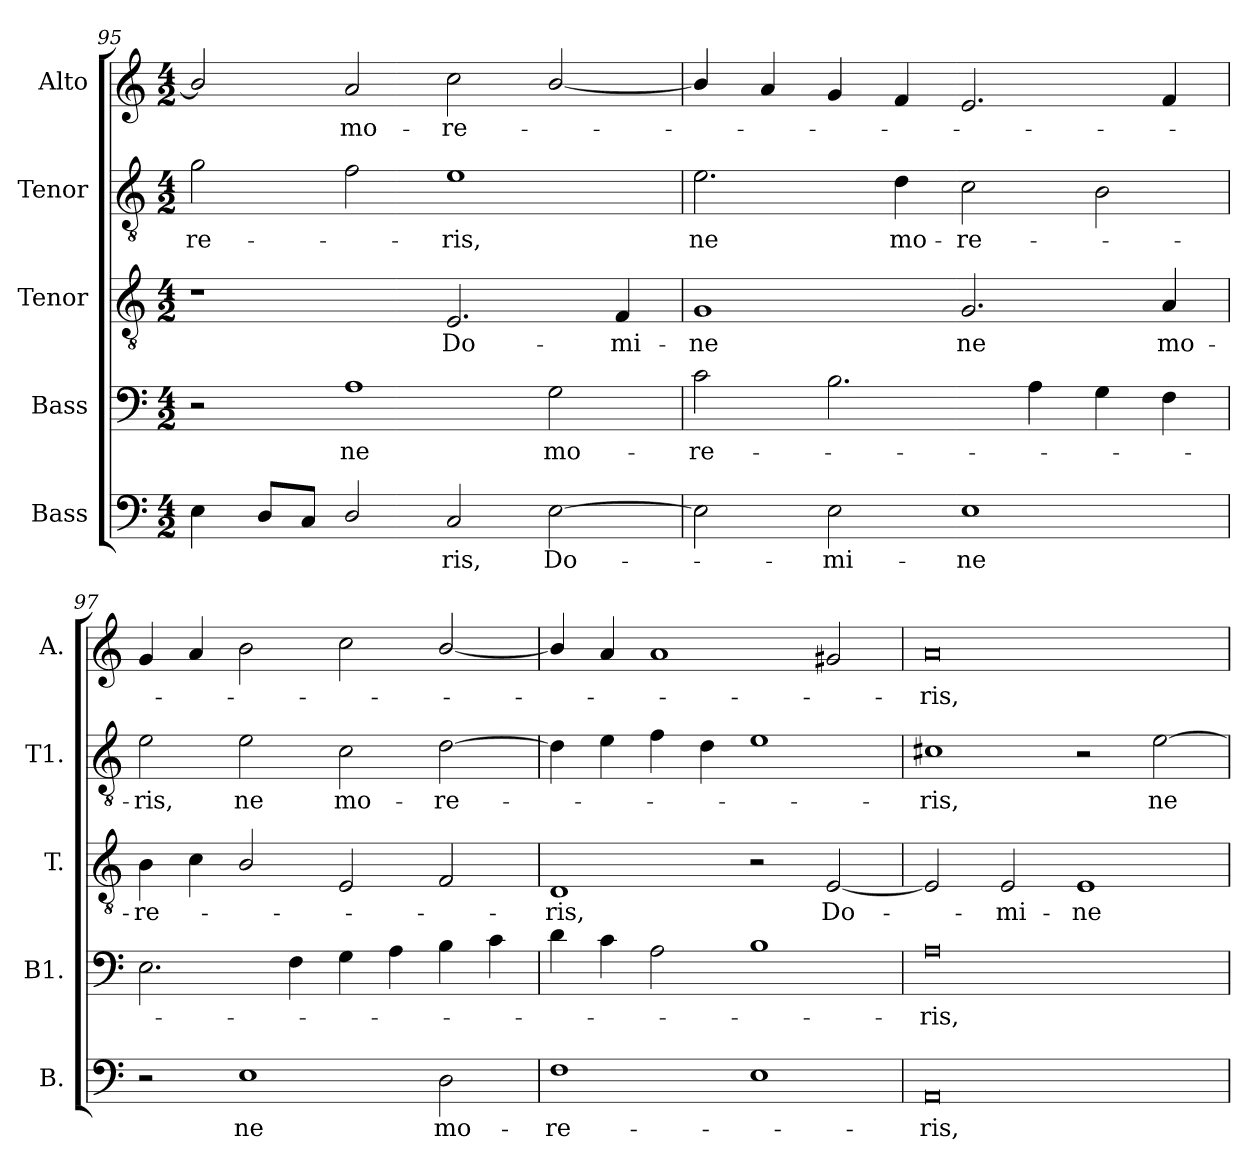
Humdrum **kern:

**kern	**text	**kern	**text	**kern	**text	**kern	**text	**kern	**text
*part5	*part5	*part4	*part4	*part3	*part3	*part2	*part2	*part1	*part1
*staff5	*staff5	*staff4	*staff4	*staff3	*staff3	*staff2	*staff2	*staff1	*staff1
*I"Bass	*	*I"Bass	*	*I"Tenor	*	*I"Tenor	*	*I"Alto	*
*I'B.	*	*I'B1.	*	*I'T.	*	*I'T1.	*	*I'A.	*
*clefF4	*	*clefF4	*	*clefGv2	*	*clefGv2	*	*clefG2	*
*	*	*	*	*ITrd7c12	*	*ITrd7c12	*	*	*
*k[]	*	*k[]	*	*k[]	*	*k[]	*	*k[]	*
*C:	*	*C:	*	*C:	*	*C:	*	*C:	*
*M4/2	*	*M4/2	*	*M4/2	*	*M4/2	*	*M4/2	*
=95	=95	=95	=95	=95	=95	=95	=95	=95	=95
!	!	!	!	!	!	!	!LO:LY:b:color=#000000	!	!
4Ei\	.	2r	.	1r	.	2Gi\	-re-	2bi/]	.
8Di/L	.	.	.	.	.	.	.	.	.
8Ci/J	.	.	.	.	.	.	.	.	.
!	!	!	!LO:LY:b:color=#000000	!	!	!	!	!	!
!	!	!	!	!	!	!	!	!	!LO:LY:b:color=#000000
2Di/	.	1Ai	ne	.	.	2Fi\	.	2ai/	mo-
!	!LO:LY:b:color=#000000	!	!	!	!	!	!	!	!
!	!	!	!	!	!LO:LY:b:color=#000000	!	!	!	!
!	!	!	!	!	!	!	!LO:LY:b:color=#000000	!	!
!	!	!	!	!	!	!	!	!	!LO:LY:b:color=#000000
2Ci/	-ris,	.	.	2.EEi/	Do-	1Ei	-ris,	2cci\	-re-
!	!LO:LY:b:color=#000000	!	!	!	!	!	!	!	!
!	!	!	!LO:LY:b:color=#000000	!	!	!	!	!	!
[2Ei\	Do-	2Gi\	mo-	.	.	.	.	[2bi/	.
!	!	!	!	!	!LO:LY:b:color=#000000	!	!	!	!
.	.	.	.	4FFi/	-mi-	.	.	.	.
=96	=96	=96	=96	=96	=96	=96	=96	=96	=96
!	!	!	!LO:LY:b:color=#000000	!	!	!	!	!	!
!	!	!	!	!	!LO:LY:b:color=#000000	!	!	!	!
!	!	!	!	!	!	!	!LO:LY:b:color=#000000	!	!
2Ei\]	.	2ci\	-re-	1GGi	-ne	2.Ei\	ne	4bi/]	.
.	.	.	.	.	.	.	.	4ai/	.
!	!LO:LY:b:color=#000000	!	!	!	!	!	!	!	!
2Ei\	-mi-	2.Bi\	.	.	.	.	.	4gi/	.
!	!	!	!	!	!	!	!LO:LY:b:color=#000000	!	!
.	.	.	.	.	.	4Di\	mo-	4fi/	.
!	!LO:LY:b:color=#000000	!	!	!	!	!	!	!	!
!	!	!	!	!	!LO:LY:b:color=#000000	!	!	!	!
!	!	!	!	!	!	!	!LO:LY:b:color=#000000	!	!
1Ei	-ne	.	.	2.GGi/	ne	2Ci\	-re-	2.ei/	.
.	.	4Ai\	.	.	.	.	.	.	.
.	.	4Gi\	.	.	.	2BBi\	.	.	.
!	!	!	!	!	!LO:LY:b:color=#000000	!	!	!	!
.	.	4Fi\	.	4AAi/	mo-	.	.	4fi/	.
!!LO:PB:g=z
=97	=97	=97	=97	=97	=97	=97	=97	=97	=97
!	!	!	!	!	!LO:LY:b:color=#000000	!	!	!	!
!	!	!	!	!	!	!	!LO:LY:b:color=#000000	!	!
2r	.	2.Ei\	.	4BBi\	-re-	2Ei\	-ris,	4gi/	.
.	.	.	.	4Ci\	.	.	.	4ai/	.
!	!LO:LY:b:color=#000000	!	!	!	!	!	!	!	!
!	!	!	!	!	!	!	!LO:LY:b:color=#000000	!	!
1Ei	ne	.	.	2BBi/	.	2Ei\	ne	2bi\	.
.	.	4Fi\	.	.	.	.	.	.	.
!	!	!	!	!	!	!	!LO:LY:b:color=#000000	!	!
.	.	4Gi\	.	2EEi/	.	2Ci\	mo-	2cci\	.
.	.	4Ai\	.	.	.	.	.	.	.
!	!LO:LY:b:color=#000000	!	!	!	!	!	!	!	!
!	!	!	!	!	!	!	!LO:LY:b:color=#000000	!	!
2Di\	mo-	4Bi\	.	2FFi/	.	[2Di\	-re-	[2bi/	.
.	.	4ci\	.	.	.	.	.	.	.
=98	=98	=98	=98	=98	=98	=98	=98	=98	=98
!	!LO:LY:b:color=#000000	!	!	!	!	!	!	!	!
!	!	!	!	!	!LO:LY:b:color=#000000	!	!	!	!
1Fi	-re-	4di\	.	1DDi	-ris,	4Di\]	.	4bi/]	.
.	.	4ci\	.	.	.	4Ei\	.	4ai/	.
.	.	2Ai\	.	.	.	4Fi\	.	1ai	.
.	.	.	.	.	.	4Di\	.	.	.
1Ei	.	1Bi	.	2r	.	1Ei	.	.	.
!	!	!	!	!	!LO:LY:b:color=#000000	!	!	!	!
.	.	.	.	[2EEi/	Do-	.	.	2g#Xi/	.
=99	=99	=99	=99	=99	=99	=99	=99	=99	=99
!	!LO:LY:b:color=#000000	!	!	!	!	!	!	!	!
!	!	!	!LO:LY:b:color=#000000	!	!	!	!	!	!
!	!	!	!	!	!	!	!LO:LY:b:color=#000000	!	!
!	!	!	!	!	!	!	!	!	!LO:LY:b:color=#000000
0AAi	-ris,	0Ai	-ris,	2EEi/]	.	1C#Xi	-ris,	0ai	-ris,
!	!	!	!	!	!LO:LY:b:color=#000000	!	!	!	!
.	.	.	.	2EEi/	-mi-	.	.	.	.
!	!	!	!	!	!LO:LY:b:color=#000000	!	!	!	!
.	.	.	.	1EEi	-ne	2r	.	.	.
!	!	!	!	!	!	!	!LO:LY:b:color=#000000	!	!
.	.	.	.	.	.	[2Ei\	ne	.	.
=	=	=	=	=	=	=	=	=	=
*-	*-	*-	*-	*-	*-	*-	*-	*-	*-
